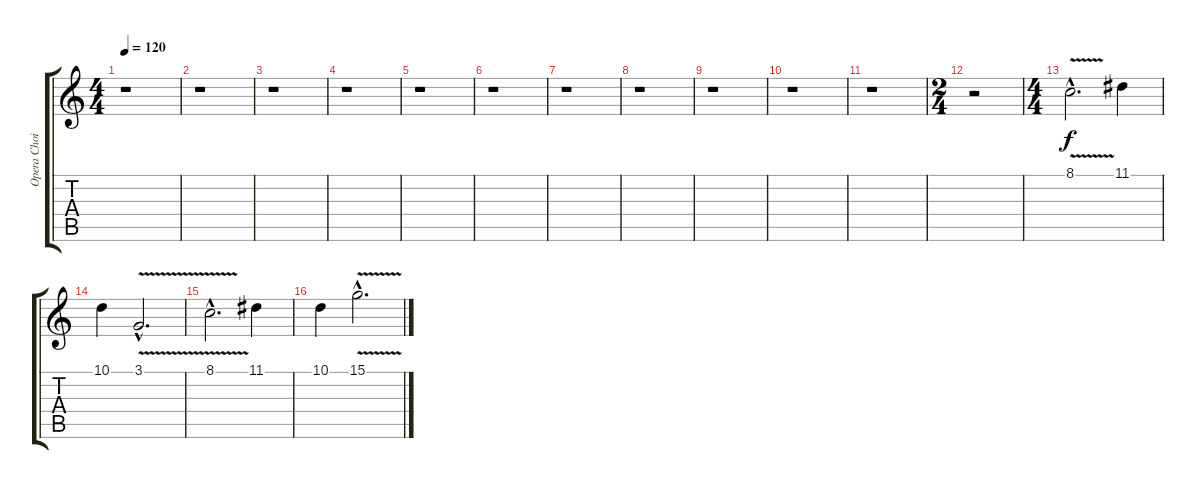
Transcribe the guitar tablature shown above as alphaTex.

\track ("Opera Choir - Female Voice" "Opera Choi") {instrument sopranosax}
\staff {score tabs}
\tuning (E4 B3 G3 D3 A2 E2) {hide}
\ts (4 4)
\tempo 120
\clef g2
\ks c
r.1{dy f} |
r.1 |
r.1 |
r.1 |
r.1 |
r.1 |
r.1 |
r.1 |
r.1 |
r.1 |
r.1 |
\ts (2 4)
r.2 |
\ts (4 4)
8.1{v hac}.2{d} 11.1.4 |
10.1.4 3.1{v hac}.2{d} |
8.1{v hac}.2{d} 11.1.4 |
10.1.4 15.1{v hac}.2{d}
